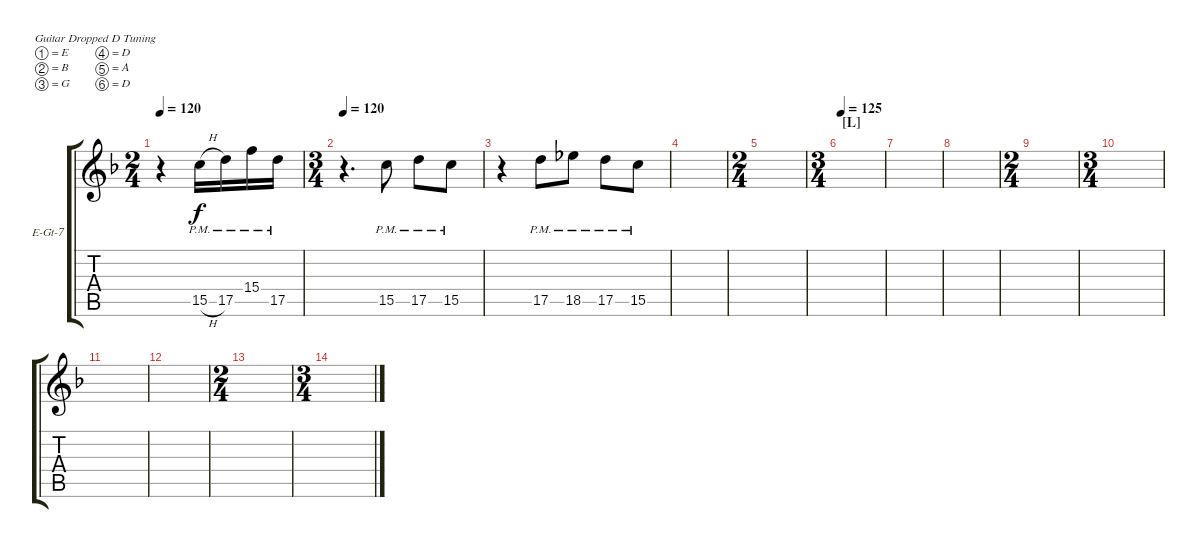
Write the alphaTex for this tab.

\defaultSystemsLayout 4
\bracketExtendMode groupsimilarinstruments
\firstSystemTrackNameOrientation horizontal
\otherSystemsTrackNameOrientation horizontal
\track ("Electric Guitar 7" "E-Gt-7") {instrument overdrivenguitar}
\staff {score tabs}
\tuning (E4 B3 G3 D3 A2 D2)
\ts (2 4)
\tempo 120
\clef g2
\scale
0.51004
\ks f
r.4{dy f} 15.5{h pm}.16 17.5{pm}.16 15.4{pm}.16 17.5{pm}.16 |
\ts (3 4)
\tempo 120
\scale
0.51004 r.4{d} 15.5{pm}.8 17.5{pm}.8 15.5{pm}.8 |
\scale
0.24498 r.4 17.5{pm}.8 18.5{pm}.8 17.5{pm}.8 15.5{pm}.8 |
\scale
0.24498 |
\ts (2 4)
|
\ts (3 4)
\section ("L" "")
\tempo 125
|
|
|
\ts (2 4)
|
\ts (3 4)
|
|
|
\ts (2 4)
|
\ts (3 4)
